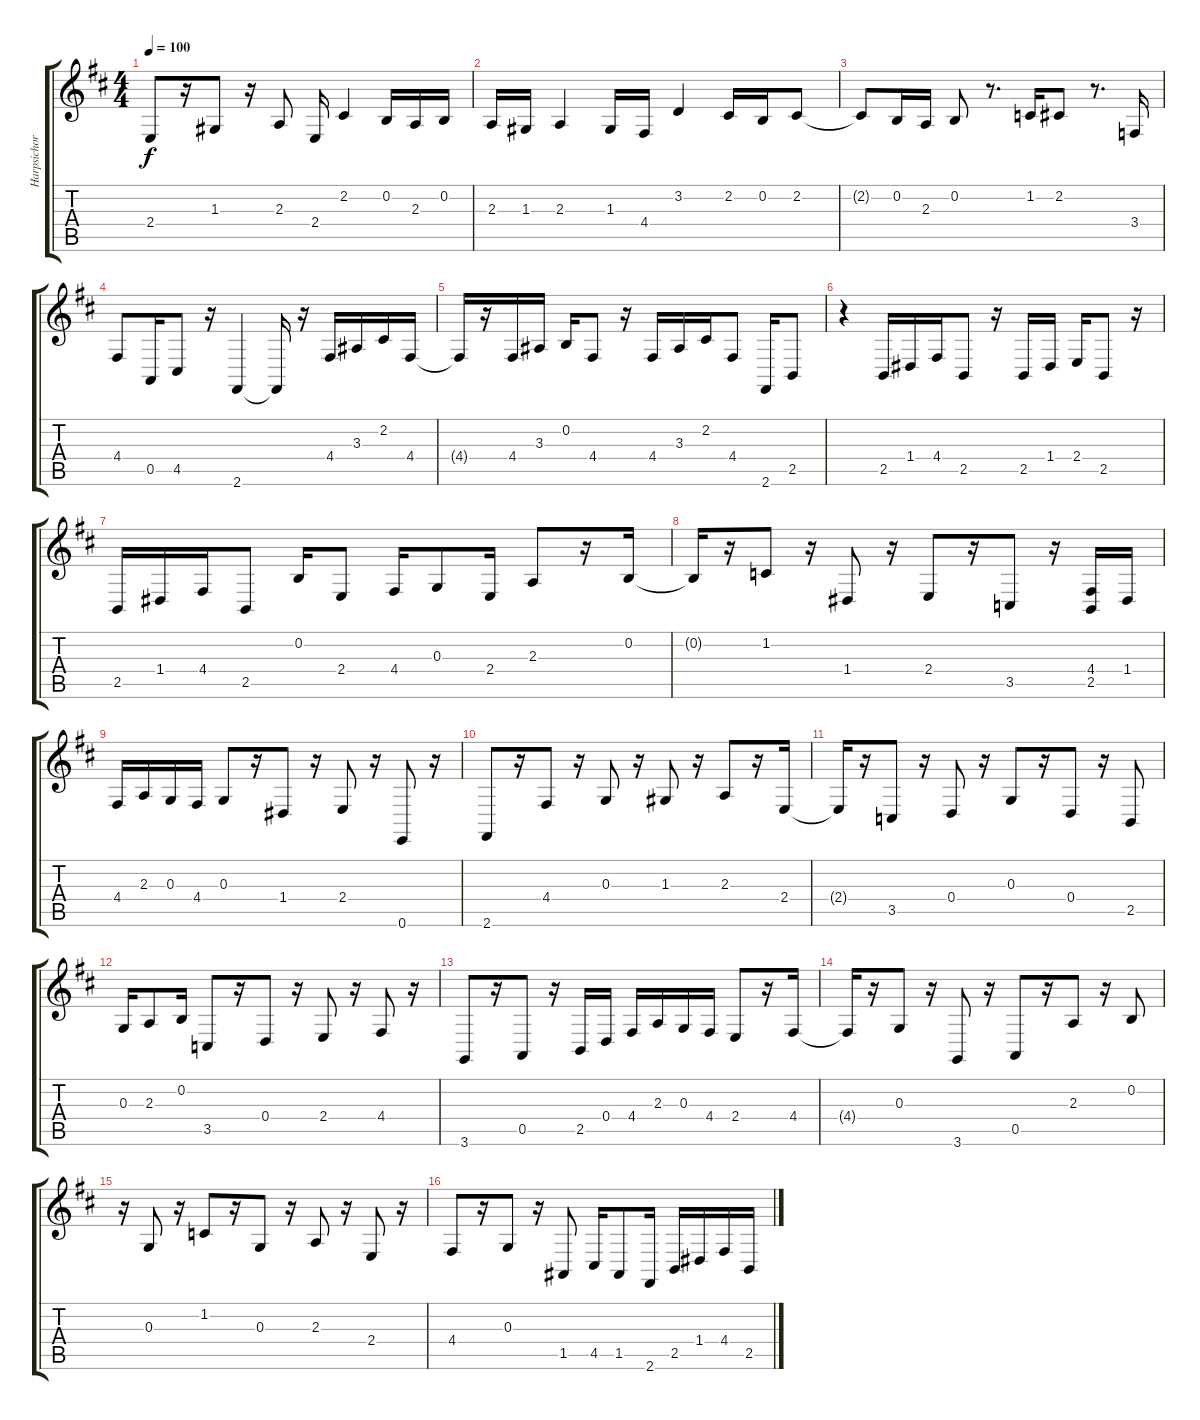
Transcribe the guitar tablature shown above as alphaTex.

\track ("Harpsichord LH" "Harpsichor") {instrument harpsichord}
\staff {score tabs}
\tuning (E4 B3 G3 D3 A2 E2) {hide}
\ts (4 4)
\tempo 100
\clef g2
\ks bminor
2.4.8{dy f} r.16 1.3.8 r.16 2.3.8 2.4.16 2.2.4 0.2.16 2.3.16 0.2.16 |
2.3.16 1.3.16 2.3.4 1.3.16 4.4.16 3.2.4 2.2.16 0.2.16 2.2.8 |
2.2{t}.8 0.2.16 2.3.16 0.2.8 r.8{d} 1.2.16 2.2.8 r.8{d} 3.4.16 |
4.4.8 0.5.16 4.5.8 r.16 2.6.4 2.6{t}.16 r.16 4.4.16 3.3.16 2.2.16 4.4.16 |
4.4{t}.16 r.16 4.4.16 3.3.16 0.2.16 4.4.8 r.16 4.4.16 3.3.16 2.2.16 4.4.8 2.6.16 2.5.8 |
r.4 2.5.16 1.4.16 4.4.16 2.5.8 r.16 2.5.16 1.4.16 2.4.16 2.5.8 r.16 |
2.5.16 1.4.16 4.4.16 2.5.8 0.2.16 2.4.8 4.4.16 0.3.8 2.4.16 2.3.8 r.16 0.2.16 |
0.2{t}.16 r.16 1.2.8 r.16 1.4.8 r.16 2.4.8 r.16 3.5.8 r.16 (4.4 2.5).16 1.4.16 |
4.4.16 2.3.16 0.3.16 4.4.16 0.3.8 r.16 1.4.8 r.16 2.4.8 r.16 0.6.8 r.16 |
2.6.8 r.16 4.4.8 r.16 0.3.8 r.16 1.3.8 r.16 2.3.8 r.16 2.4.16 |
2.4{t}.16 r.16 3.5.8 r.16 0.4.8 r.16 0.3.8 r.16 0.4.8 r.16 2.5.8 |
0.3.16 2.3.8 0.2.16 3.5.8 r.16 0.4.8 r.16 2.4.8 r.16 4.4.8 r.16 |
3.6.8 r.16 0.5.8 r.16 2.5.16 0.4.16 4.4.16 2.3.16 0.3.16 4.4.16 2.4.8 r.16 4.4.16 |
4.4{t}.16 r.16 0.3.8 r.16 3.6.8 r.16 0.5.8 r.16 2.3.8 r.16 0.2.8 |
r.16 0.3.8 r.16 1.2.8 r.16 0.3.8 r.16 2.3.8 r.16 2.4.8 r.16 |
4.4.8 r.16 0.3.8 r.16 1.5.8 4.5.16 1.5.8 2.6.16 2.5.16 1.4.16 4.4.16 2.5.16
